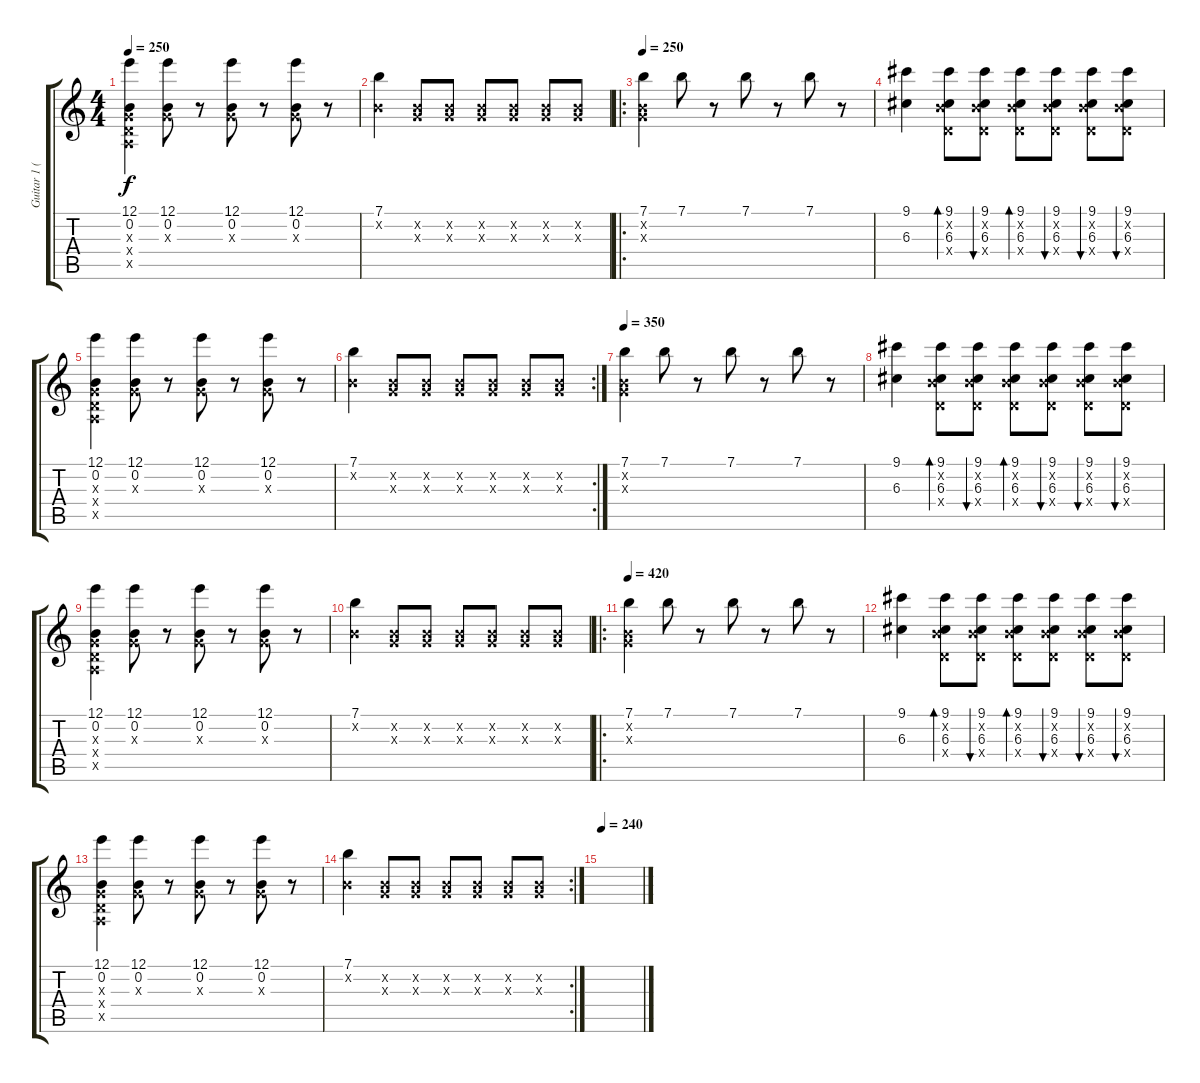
\track ("Guitar 1 (electric)" "Guitar 1 (") {instrument overdrivenguitar}
\staff {score tabs}
\tuning (E4 B3 G3 D3 A2 E2) {hide}
\ts (4 4)
\tempo 250
\clef g2
\ks c
(12.1 0.2 0.3{x} 0.4{x} 0.5{x}).4{dy f} (12.1 0.2 0.3{x}).8 r.8 (12.1 0.2 0.3{x}).8 r.8 (12.1 0.2 0.3{x}).8 r.8 |
(7.1 0.2{x}).4 (0.2{x} 0.3{x}).8 (0.2{x} 0.3{x}).8 (0.2{x} 0.3{x}).8 (0.2{x} 0.3{x}).8 (0.2{x} 0.3{x}).8 (0.2{x} 0.3{x}).8 |
\ro
\tempo 250
(7.1 0.2{x} 0.3{x}).4{volume 13 instrument overdrivenguitar} 7.1.8 r.8 7.1.8 r.8 7.1.8 r.8 |
(9.1 6.3).4 (9.1 0.2{x} 6.3 0.4{x}).8{bd 480} (9.1 0.2{x} 6.3 0.4{x}).8{bu 480} (9.1 0.2{x} 6.3 0.4{x}).8{bd 480} (9.1 0.2{x} 6.3 0.4{x}).8{bu 480} (9.1 0.2{x} 6.3 0.4{x}).8{bu 480} (9.1 0.2{x} 6.3 0.4{x}).8{bu 480} |
(12.1 0.2 0.3{x} 0.4{x} 0.5{x}).4 (12.1 0.2 0.3{x}).8 r.8 (12.1 0.2 0.3{x}).8 r.8 (12.1 0.2 0.3{x}).8 r.8 |
\rc 2
(7.1 0.2{x}).4 (0.2{x} 0.3{x}).8 (0.2{x} 0.3{x}).8 (0.2{x} 0.3{x}).8 (0.2{x} 0.3{x}).8 (0.2{x} 0.3{x}).8 (0.2{x} 0.3{x}).8 |
\tempo 350
(7.1 0.2{x} 0.3{x}).4{volume 12 instrument overdrivenguitar} 7.1.8 r.8 7.1.8 r.8 7.1.8 r.8 |
(9.1 6.3).4 (9.1 0.2{x} 6.3 0.4{x}).8{bd 480} (9.1 0.2{x} 6.3 0.4{x}).8{bu 480} (9.1 0.2{x} 6.3 0.4{x}).8{bd 480} (9.1 0.2{x} 6.3 0.4{x}).8{bu 480} (9.1 0.2{x} 6.3 0.4{x}).8{bu 480} (9.1 0.2{x} 6.3 0.4{x}).8{bu 480} |
(12.1 0.2 0.3{x} 0.4{x} 0.5{x}).4 (12.1 0.2 0.3{x}).8 r.8 (12.1 0.2 0.3{x}).8 r.8 (12.1 0.2 0.3{x}).8 r.8 |
(7.1 0.2{x}).4 (0.2{x} 0.3{x}).8 (0.2{x} 0.3{x}).8 (0.2{x} 0.3{x}).8 (0.2{x} 0.3{x}).8 (0.2{x} 0.3{x}).8 (0.2{x} 0.3{x}).8 |
\ro
\tempo 420
(7.1 0.2{x} 0.3{x}).4{volume 14 instrument overdrivenguitar} 7.1.8 r.8 7.1.8 r.8 7.1.8 r.8 |
(9.1 6.3).4 (9.1 0.2{x} 6.3 0.4{x}).8{bd 480} (9.1 0.2{x} 6.3 0.4{x}).8{bu 480} (9.1 0.2{x} 6.3 0.4{x}).8{bd 480} (9.1 0.2{x} 6.3 0.4{x}).8{bu 480} (9.1 0.2{x} 6.3 0.4{x}).8{bu 480} (9.1 0.2{x} 6.3 0.4{x}).8{bu 480} |
(12.1 0.2 0.3{x} 0.4{x} 0.5{x}).4 (12.1 0.2 0.3{x}).8 r.8 (12.1 0.2 0.3{x}).8 r.8 (12.1 0.2 0.3{x}).8 r.8 |
\rc 2
(7.1 0.2{x}).4 (0.2{x} 0.3{x}).8 (0.2{x} 0.3{x}).8 (0.2{x} 0.3{x}).8 (0.2{x} 0.3{x}).8 (0.2{x} 0.3{x}).8 (0.2{x} 0.3{x}).8 |
\tempo 240
